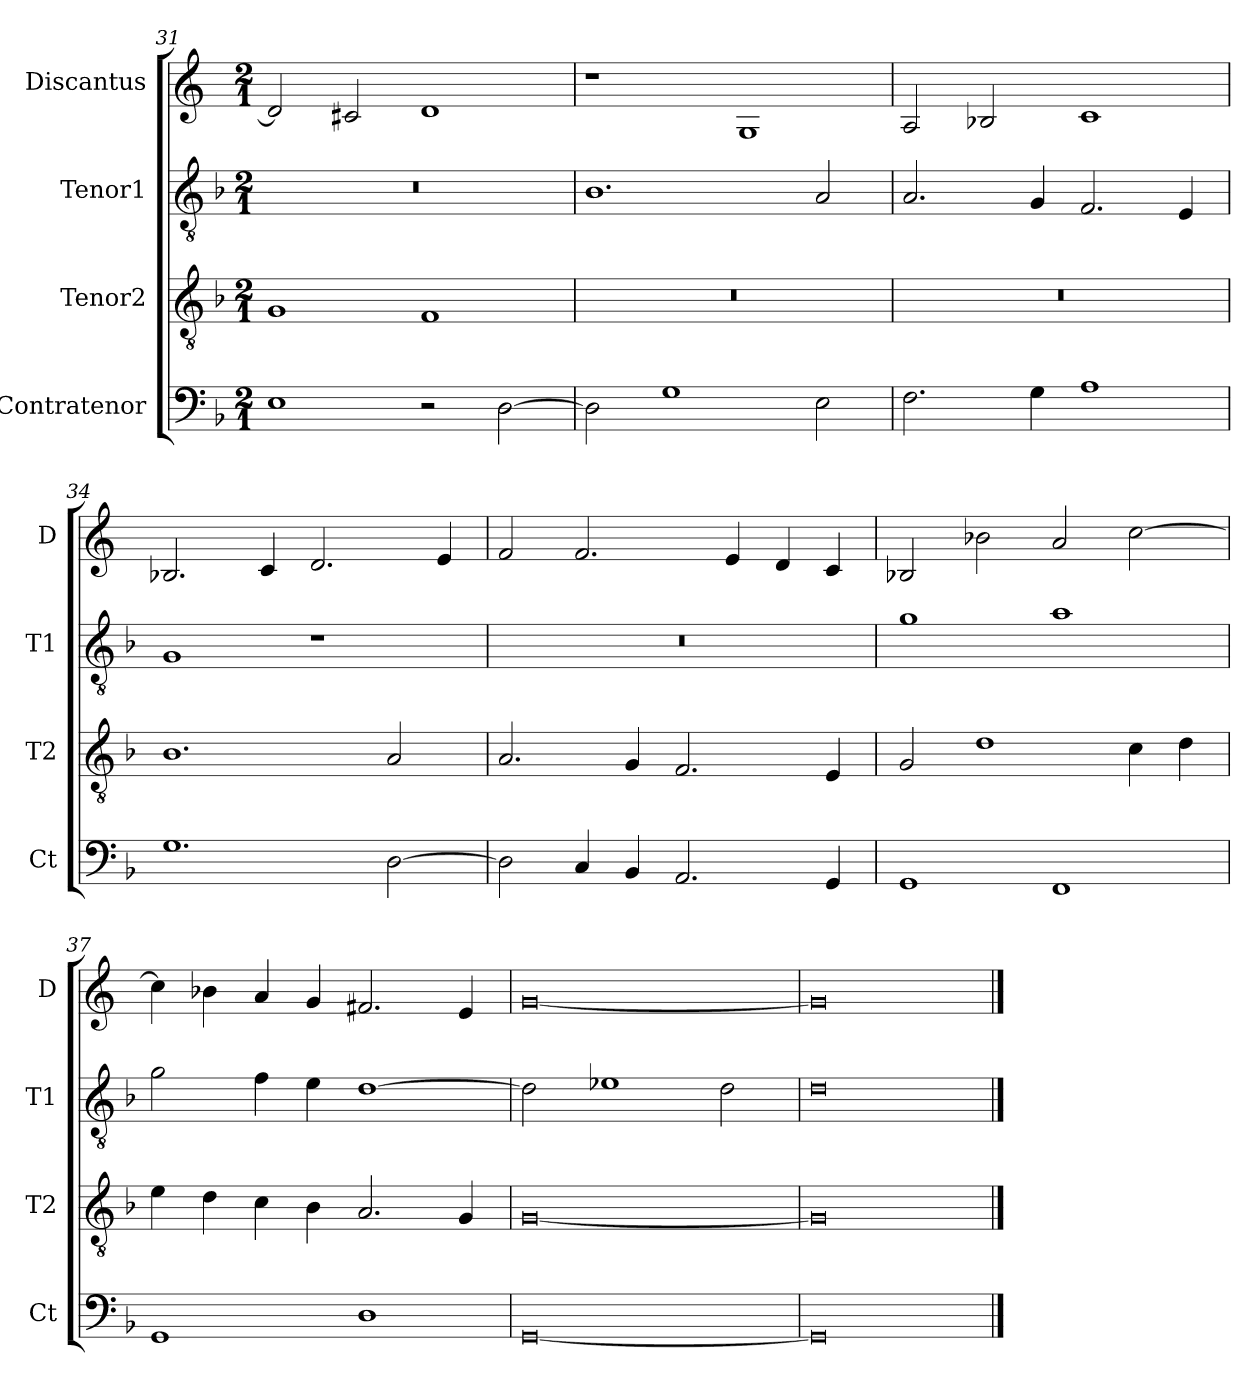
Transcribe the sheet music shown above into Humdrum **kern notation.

**kern	**kern	**kern	**kern
*part4	*part3	*part2	*part1
*staff4	*staff3	*staff2	*staff1
*I"Contratenor	*I"Tenor2	*I"Tenor1	*I"Discantus
*I'Ct	*I'T2	*I'T1	*I'D
*clefF4	*clefGv2	*clefGv2	*clefG2
*k[b-]	*k[b-]	*k[b-]	*k[]
*M2/1	*M2/1	*M2/1	*M2/1
=31	=31	=31	=31
1E	1G	0r	2d]
.	.	.	2c#X
2r	1F	.	1d
[2D	.	.	.
=32	=32	=32	=32
2D]	0r	1.B-	1r
1G	.	.	.
.	.	.	1G
2E	.	2A	.
=33	=33	=33	=33
2.F	0r	2.A	2A
.	.	.	2B-X
4G	.	4G	.
1A	.	2.F	1c
.	.	4E	.
=34	=34	=34	=34
1.G	1.B-	1G	2.B-X
.	.	.	4c
.	.	1r	2.d
[2D	2A	.	.
.	.	.	4e
=35	=35	=35	=35
2D]	2.A	0r	2f
4C	.	.	2.f
4BB-	4G	.	.
2.AA	2.F	.	.
.	.	.	4e
.	.	.	4d
4GG	4E	.	4c
=36	=36	=36	=36
1GG	2G	1g	2B-X
.	1d	.	2b-X
1FF	.	1a	2a
.	4c	.	[2cc
.	4d	.	.
=37	=37	=37	=37
1GG	4e	2g	4cc]
.	4d	.	4b-X
.	4c	4f	4a
.	4B-	4e	4g
1D	2.A	[1d	2.f#X
.	4G	.	4e
=38	=38	=38	=38
[0GG	[0G	2d]	[0g
.	.	1e-X	.
.	.	2d	.
=39	=39	=39	=39
0GG]	0G]	0d	0g]
==	==	==	==
*-	*-	*-	*-
